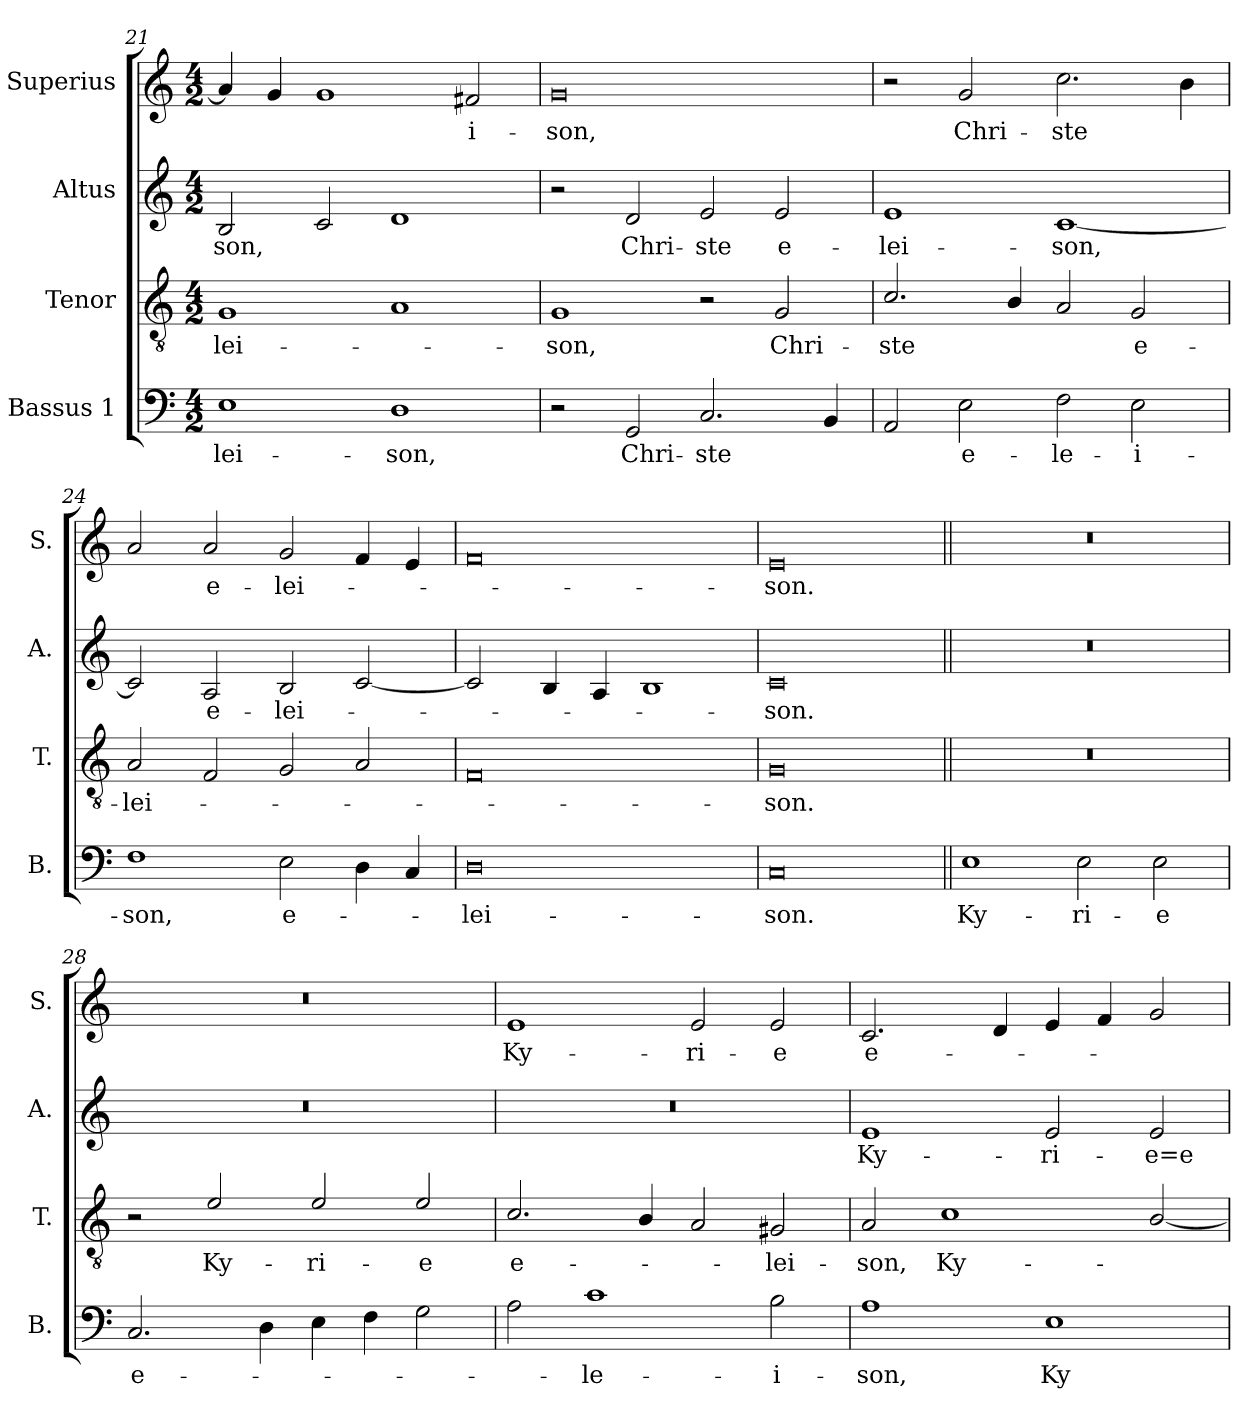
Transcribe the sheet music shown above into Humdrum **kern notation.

**kern	**text	**kern	**text	**kern	**text	**kern	**text
*part4	*part4	*part3	*part3	*part2	*part2	*part1	*part1
*staff4	*staff4	*staff3	*staff3	*staff2	*staff2	*staff1	*staff1
*I"Bassus 1	*	*I"Tenor	*	*I"Altus	*	*I"Superius	*
*I'B.	*	*I'T.	*	*I'A.	*	*I'S.	*
*clefF4	*	*clefGv2	*	*clefG2	*	*clefG2	*
*	*	*ITrd7c12	*	*	*	*	*
*k[]	*	*k[]	*	*k[]	*	*k[]	*
*C:	*	*C:	*	*C:	*	*C:	*
*M4/2	*	*M4/2	*	*M4/2	*	*M4/2	*
=21	=21	=21	=21	=21	=21	=21	=21
1E\	-lei-	1GG/	-lei-	2B/	-son,	4a/]	.
.	.	.	.	.	.	4g/	.
.	.	.	.	2c/	.	1g/	.
1D\	-son,	1AA/	.	1d/	.	.	.
.	.	.	.	.	.	2f#X/	-i-
=22	=22	=22	=22	=22	=22	=22	=22
2r	.	1GG/	-son,	2r	.	0g/	-son,
2GG/	Chri-	.	.	2d/	Chri-	.	.
2.C/	-ste	2r	.	2e/	-ste	.	.
.	.	2GG/	Chri-	2e/	e-	.	.
4BB/	.	.	.	.	.	.	.
=23	=23	=23	=23	=23	=23	=23	=23
2AA/	.	2.C/	-ste	1e/	-lei-	2r	.
2E\	e-	.	.	.	.	2g/	Chri-
.	.	4BB/	.	.	.	.	.
2F\	-le-	2AA/	.	[1c/	-son,	2.cc\	-ste
2E\	-i-	2GG/	e-	.	.	.	.
.	.	.	.	.	.	4b\	.
=24	=24	=24	=24	=24	=24	=24	=24
1F\	-son,	2AA/	-lei-	2c/]	.	2a/	.
.	.	2FF/	.	2A/	e-	2a/	e-
2E\	e-	2GG/	.	2B/	-lei-	2g/	-lei-
4D\	.	2AA/	.	[2c/	.	4f/	.
4C/	.	.	.	.	.	4e/	.
=25	=25	=25	=25	=25	=25	=25	=25
0D\	-lei-	0FF/	.	2c/]	.	0f/	.
.	.	.	.	4B/	.	.	.
.	.	.	.	4A/	.	.	.
.	.	.	.	1B/	.	.	.
=26	=26	=26	=26	=26	=26	=26	=26
0C/	-son.	0GG/	-son.	0c/	-son.	0e/	-son.
=27||	=27||	=27||	=27||	=27||	=27||	=27||	=27||
1E\	Ky-	0r	.	0r	.	0r	.
2E\	-ri-	.	.	.	.	.	.
2E\	-e	.	.	.	.	.	.
=28	=28	=28	=28	=28	=28	=28	=28
2.C/	e-	2r	.	0r	.	0r	.
.	.	2E/	Ky-	.	.	.	.
4D\	.	.	.	.	.	.	.
4E\	.	2E/	-ri-	.	.	.	.
4F\	.	.	.	.	.	.	.
2G\	.	2E/	-e	.	.	.	.
=29	=29	=29	=29	=29	=29	=29	=29
2A\	.	2.C/	e-	0r	.	1e/	Ky-
1c\	-le-	.	.	.	.	.	.
.	.	4BB/	.	.	.	.	.
.	.	2AA/	.	.	.	2e/	-ri-
2B\	-i-	2GG#X/	-lei-	.	.	2e/	-e
=30	=30	=30	=30	=30	=30	=30	=30
1A\	-son,	2AA/	-son,	1e/	Ky-	2.c/	e-
.	.	1C\	Ky-	.	.	.	.
.	.	.	.	.	.	4d/	.
1E\	Ky-	.	.	2e/	-ri-	4e/	.
.	.	.	.	.	.	4f/	.
.	.	[2BB/	.	2e/	-e=e-	2g/	.
=	=	=	=	=	=	=	=
*-	*-	*-	*-	*-	*-	*-	*-
